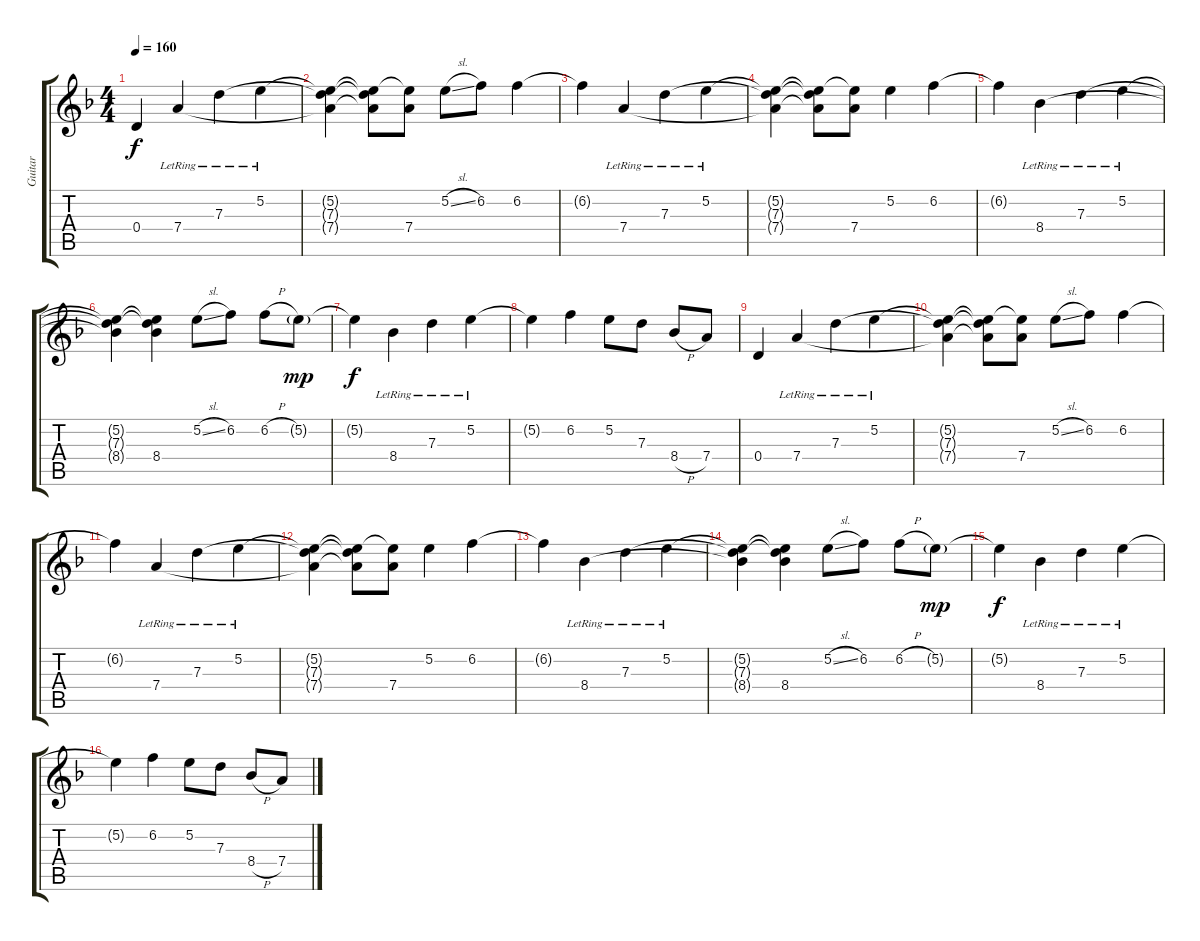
\track ("Guitar" "Guitar") {instrument acousticguitarsteel}
\staff {score tabs}
\tuning (E4 B3 G3 D3 A2 D2) {hide}
\ts (4 4)
\tempo 160
\clef g2
\ks dminor
0.4.4{dy f} 7.4{lr}.4 7.3{lr}.4 5.2{lr}.4 |
(5.2{t} 7.3{t} 7.4{t}).4 (5.2{t} 7.3{t} 7.4{t}).8 (5.2{t} 7.4).8 5.2{sl}.8 6.2.8 6.2.4 |
6.2{t}.4 7.4{lr}.4 7.3{lr}.4 5.2{lr}.4 |
(5.2{t} 7.3{t} 7.4{t}).4 (5.2{t} 7.3{t} 7.4{t}).8 (5.2{t} 7.4).8 5.2.4 6.2.4 |
6.2{t}.4 8.4{lr}.4 7.3{lr}.4 5.2{lr}.4 |
(5.2{t} 7.3{t} 8.4{t}).4 (5.2{t} 7.3{t} 8.4).4 5.2{sl}.8 6.2.8 6.2{h}.8 5.2{g}.8{dy mp} |
5.2{t}.4{dy f} 8.4{lr}.4 7.3{lr}.4 5.2{lr}.4 |
5.2{t}.4 6.2.4 5.2.8 7.3.8 8.4{h}.8 7.4.8 |
0.4.4 7.4{lr}.4 7.3{lr}.4 5.2{lr}.4 |
(5.2{t} 7.3{t} 7.4{t}).4 (5.2{t} 7.3{t} 7.4{t}).8 (5.2{t} 7.4).8 5.2{sl}.8 6.2.8 6.2.4 |
6.2{t}.4 7.4{lr}.4 7.3{lr}.4 5.2{lr}.4 |
(5.2{t} 7.3{t} 7.4{t}).4 (5.2{t} 7.3{t} 7.4{t}).8 (5.2{t} 7.4).8 5.2.4 6.2.4 |
6.2{t}.4 8.4{lr}.4 7.3{lr}.4 5.2{lr}.4 |
(5.2{t} 7.3{t} 8.4{t}).4 (5.2{t} 7.3{t} 8.4).4 5.2{sl}.8 6.2.8 6.2{h}.8 5.2{g}.8{dy mp} |
5.2{t}.4{dy f} 8.4{lr}.4 7.3{lr}.4 5.2{lr}.4 |
5.2{t}.4 6.2.4 5.2.8 7.3.8 8.4{h}.8 7.4.8
